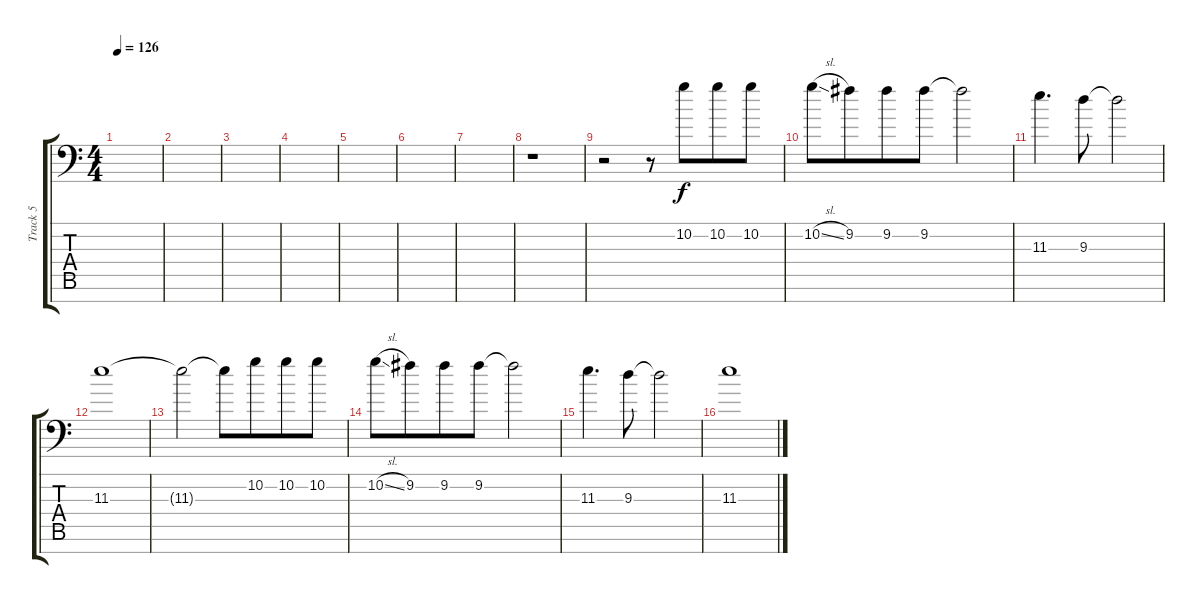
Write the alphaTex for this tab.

\track ("Track 5" "Track 5") {instrument overdrivenguitar}
\staff {score tabs}
\tuning (D4 A3 F3 C3 G2 D2 A1) {hide}
\ts (4 4)
\tempo 126
\clef f4
\ks c
|
|
|
|
|
|
|
r.1 |
r.2 r.8 10.2.8{beam merge} 10.2.8 10.2.8 |
10.2{sl}.8 9.2.8{beam merge} 9.2.8 9.2.8 9.2{t}.2 |
11.3.4{d} 9.3.8 9.3{t}.2 |
11.3.1 |
11.3{t}.2 11.3{t}.8 10.2.8{beam merge} 10.2.8 10.2.8 |
10.2{sl}.8 9.2.8{beam merge} 9.2.8 9.2.8 9.2{t}.2 |
11.3.4{d} 9.3.8 9.3{t}.2 |
11.3.1
